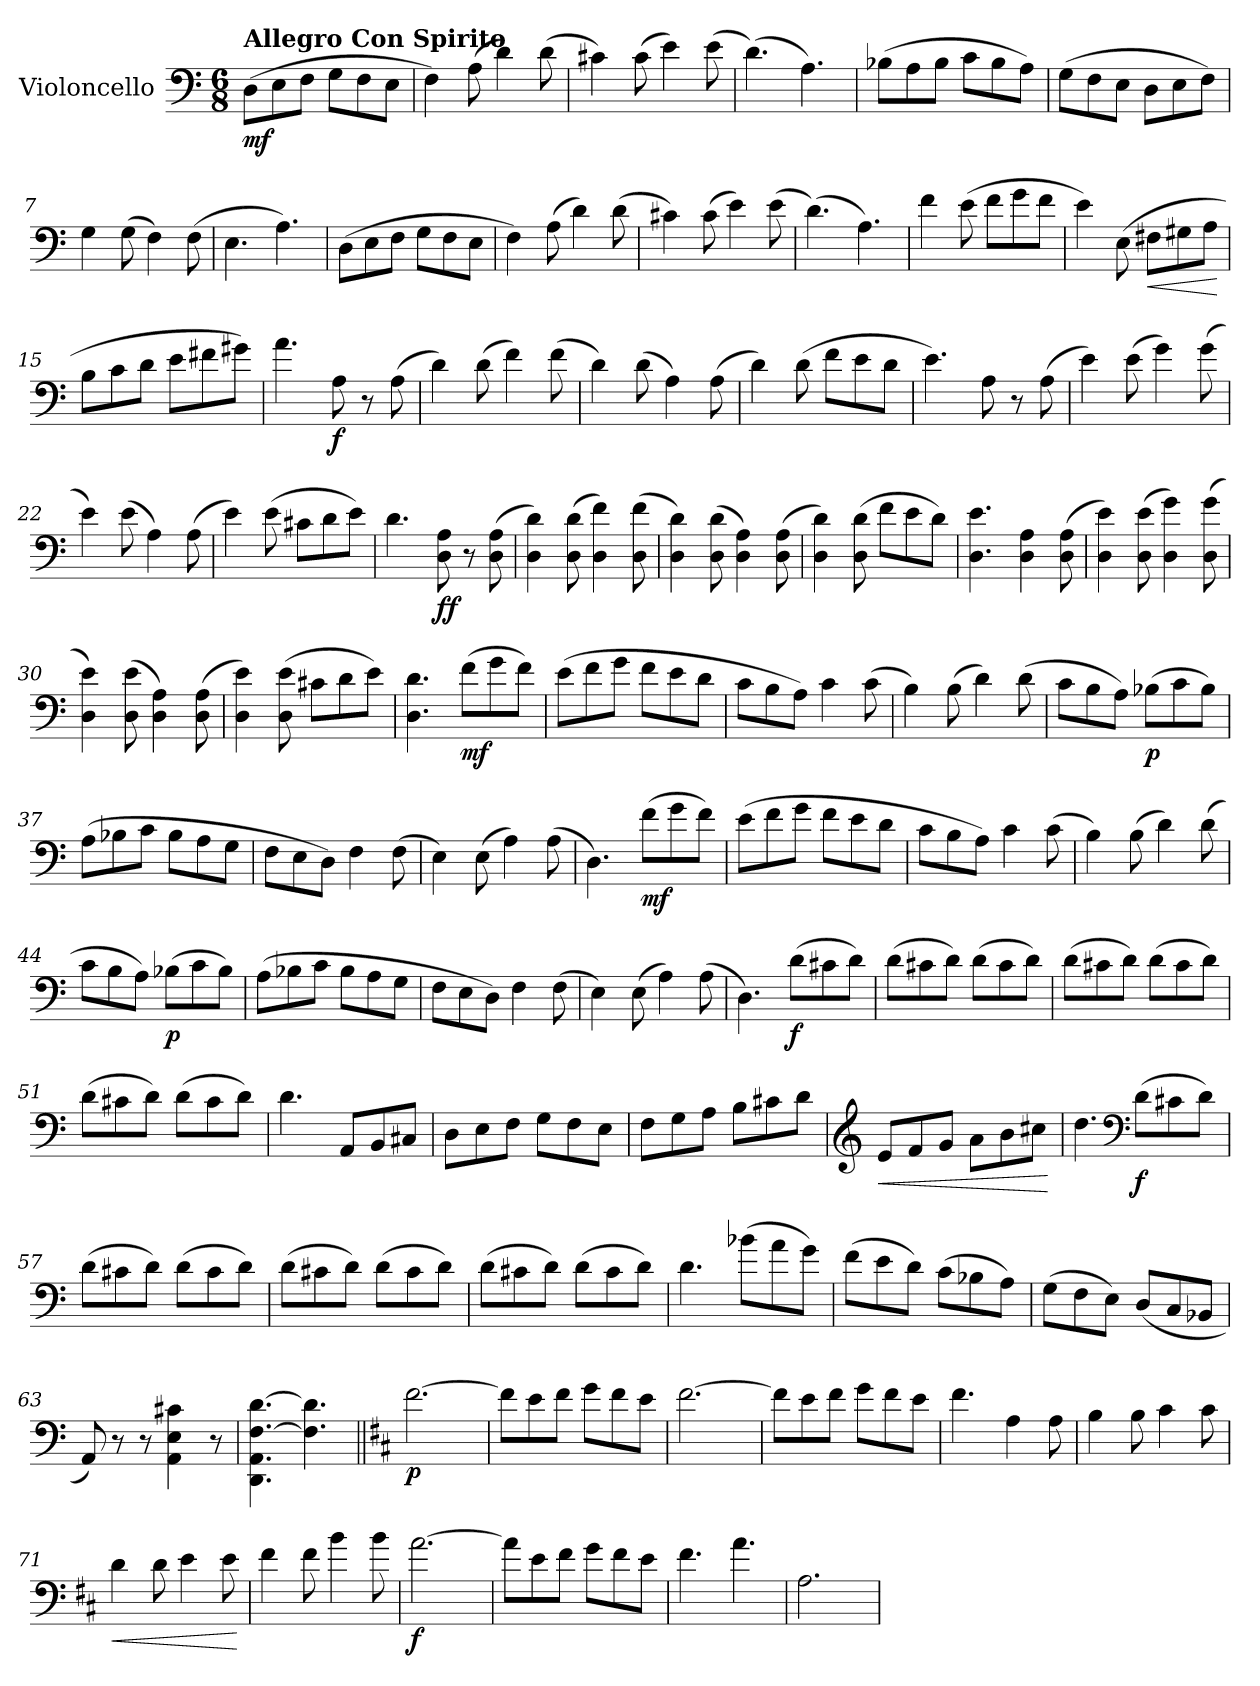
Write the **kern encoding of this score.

**kern	**dynam
*part1	*part1
*staff1	*staff1
*I"Violoncello	*
*I'Vc.	*
*clefF4	*
*k[]	*
*M6/8	*
*MM215	*
=1	=1
!LO:TX:a:B:t=Allegro Con Spirito	!
!	!LO:DY:b
(>8D\L	mf
8E\	.
8F\J	.
8G\L	.
8F\	.
8E\J	.
=2	=2
4F\)	.
(>8A\	.
4d\)	.
(>8d\	.
=3	=3
4c#X\)	.
(>8c#\	.
4e\)	.
(>8e\	.
=4	=4
(>4.d\)	.
4.A\)	.
=5	=5
(>8B-X\L	.
8A\	.
8B-\J	.
8c\L	.
8B-\	.
8A\J)	.
=6	=6
(>8G\L	.
8F\	.
8E\J	.
8D\L	.
8E\	.
8F\J)	.
!!LO:LB:g=z
=7	=7
4G\	.
(>8G\	.
4F\)	.
(>8F\	.
=8	=8
4.E\	.
4.A\)	.
=9	=9
(>8D\L	.
8E\	.
8F\J	.
8G\L	.
8F\	.
8E\J	.
=10	=10
4F\)	.
(>8A\	.
4d\)	.
(>8d\	.
=11	=11
4c#X\)	.
(>8c#\	.
4e\)	.
(>8e\	.
=12	=12
(>4.d\)	.
4.A\)	.
=13	=13
4f\	.
(>8e\	.
8f\L	.
8g\	.
8f\J	.
!!LO:LB:g=z
=14	=14
4e\)	.
(>8E\	.
!	!LO:HP:b
8F#X\L	<
8G#X\	.
8A\J	.
.	[
=15	=15
8B\L	.
8c\	.
8d\J	.
8e\L	.
8f#X\	.
8g#X\J)	.
=16	=16
4.a\	.
!	!LO:DY:b
8A\	f
8r	.
(>8A\	.
=17	=17
4d\)	.
(>8d\	.
4f\)	.
(>8f\	.
=18	=18
4d\)	.
(>8d\	.
4A\)	.
(>8A\	.
=19	=19
4d\)	.
(>8d\	.
8f\L	.
8e\	.
8d\J	.
=20	=20
4.e\)	.
8A\	.
8r	.
(>8A\	.
!!LO:LB:g=z
=21	=21
4e\)	.
(>8e\	.
4g\)	.
(>8g\	.
=22	=22
4e\)	.
(>8e\	.
4A\)	.
(>8A\	.
=23	=23
4e\)	.
(>8e\	.
8c#X\L	.
8d\	.
8e\J)	.
=24	=24
4.d\	.
!	!LO:DY:b
8D\ 8A\	ff
8r	.
(>8D\ 8A\	.
=25	=25
4D\ 4d\)	.
(>8D\ 8d\	.
4D\ 4f\)	.
(>8D\ 8f\	.
=26	=26
4D\ 4d\)	.
(>8D\ 8d\	.
4D\ 4A\)	.
(>8D\ 8A\	.
=27	=27
4D\ 4d\)	.
(>8D\ 8d\	.
8f\L	.
8e\	.
8d\J)	.
!!LO:LB:g=z
=28	=28
4.D\ 4.e\	.
4D\ 4A\	.
(>8D\ 8A\	.
=29	=29
4D\ 4e\)	.
(>8D\ 8e\	.
4D\ 4g\)	.
(>8D\ 8g\	.
=30	=30
4D\ 4e\)	.
(>8D\ 8e\	.
4D\ 4A\)	.
(>8D\ 8A\	.
=31	=31
4D\ 4e\)	.
(>8D\ 8e\	.
8c#X\L	.
8d\	.
8e\J)	.
=32	=32
4.D\ 4.d\	.
!	!LO:DY:b
(>8f\L	mf
8g\	.
8f\J)	.
=33	=33
(>8e\L	.
8f\	.
8g\J	.
8f\L	.
8e\	.
8d\J	.
=34	=34
8c\L	.
8B\	.
8A\J)	.
4c\	.
(>8c\	.
!!LO:LB:g=z
=35	=35
4B\)	.
(>8B\	.
4d\)	.
(>8d\	.
=36	=36
8c\L	.
8B\	.
8A\J)	.
!	!LO:DY:b
(>8B-X\L	p
8c\	.
8B-\J)	.
=37	=37
(>8A\L	.
8B-X\	.
8c\J	.
8B-\L	.
8A\	.
8G\J	.
=38	=38
8F\L	.
8E\	.
8D\J)	.
4F\	.
(>8F\	.
=39	=39
4E\)	.
(>8E\	.
4A\)	.
(>8A\	.
=40	=40
4.D\)	.
!	!LO:DY:b
(>8f\L	mf
8g\	.
8f\J)	.
=41	=41
(>8e\L	.
8f\	.
8g\J	.
8f\L	.
8e\	.
8d\J	.
!!LO:LB:g=z
=42	=42
8c\L	.
8B\	.
8A\J)	.
4c\	.
(>8c\	.
=43	=43
4B\)	.
(>8B\	.
4d\)	.
(>8d\	.
=44	=44
8c\L	.
8B\	.
8A\J)	.
!	!LO:DY:b
(>8B-X\L	p
8c\	.
8B-\J)	.
=45	=45
(>8A\L	.
8B-X\	.
8c\J	.
8B-\L	.
8A\	.
8G\J	.
=46	=46
8F\L	.
8E\	.
8D\J)	.
4F\	.
(>8F\	.
=47	=47
4E\)	.
(>8E\	.
4A\)	.
(>8A\	.
=48	=48
4.D\)	.
!	!LO:DY:b
(>8d\L	f
8c#X\	.
8d\J)	.
!!LO:LB:g=z
=49	=49
(>8d\L	.
8c#X\	.
8d\J)	.
(>8d\L	.
8c#\	.
8d\J)	.
=50	=50
(>8d\L	.
8c#X\	.
8d\J)	.
(>8d\L	.
8c#\	.
8d\J)	.
=51	=51
(>8d\L	.
8c#X\	.
8d\J)	.
(>8d\L	.
8c#\	.
8d\J)	.
=52	=52
4.d\	.
8AA/L	.
8BB/	.
8C#X/J	.
=53	=53
8D\L	.
8E\	.
8F\J	.
8G\L	.
8F\	.
8E\J	.
=54	=54
8F\L	.
8G\	.
8A\J	.
8B\L	.
8c#X\	.
8d\J	.
!!LO:LB:g=z
=55	=55
*clefG2	*
!	!LO:HP:b
8e/L	<
8f/	.
8g/J	.
8a\L	.
8b\	.
8cc#X\J	.
.	[
=56	=56
4.dd\	.
*clefF4	*
!	!LO:DY:b
(>8d\L	f
8c#X\	.
8d\J)	.
=57	=57
(>8d\L	.
8c#X\	.
8d\J)	.
(>8d\L	.
8c#\	.
8d\J)	.
=58	=58
(>8d\L	.
8c#X\	.
8d\J)	.
(>8d\L	.
8c#\	.
8d\J)	.
=59	=59
(>8d\L	.
8c#X\	.
8d\J)	.
(>8d\L	.
8c#\	.
8d\J)	.
=60	=60
4.d\	.
(>8b-X\L	.
8a\	.
8g\J)	.
!!LO:LB:g=z
=61	=61
(>8f\L	.
8e\	.
8d\J)	.
(>8c\L	.
8B-X\	.
8A\J)	.
=62	=62
(>8G\L	.
8F\	.
8E\J)	.
(<8D/L	.
8C/	.
8BB-X/J	.
=63	=63
8AA/)	.
8r	.
8r	.
4AA\ 4E\ 4c#X\	.
8r	.
=64	=64
4.DD\ 4.AA\ [4.F\ [4.d\	.
4.F\]Z 4.d\]Z	.
=65||	=65||
*k[f#c#]	*
*MM215	*
!	!LO:DY:b
[2.f#\	p
=66	=66
8f#\L]	.
8e\	.
8f#\J	.
8g\L	.
8f#\	.
8e\J	.
=67	=67
[2.f#\	.
!!LO:PB:g=z
=68	=68
8f#\L]	.
8e\	.
8f#\J	.
8g\L	.
8f#\	.
8e\J	.
=69	=69
4.f#\	.
4A\	.
8A\	.
=70	=70
4B\	.
8B\	.
4c#\	.
8c#\	.
=71	=71
!	!LO:HP:b
4d\	<
8d\	.
4e\	.
8e\	.
.	[
=72	=72
4f#\	.
8f#\	.
4b\	.
8b\	.
=73	=73
!	!LO:DY:b
[2.a\	f
=74	=74
8a\L]	.
8e\	.
8f#\J	.
8g\L	.
8f#\	.
8e\J	.
!!LO:LB:g=z
=75	=75
4.f#\	.
4.a\	.
=76	=76
2.A\	.
=	=
*-	*-
